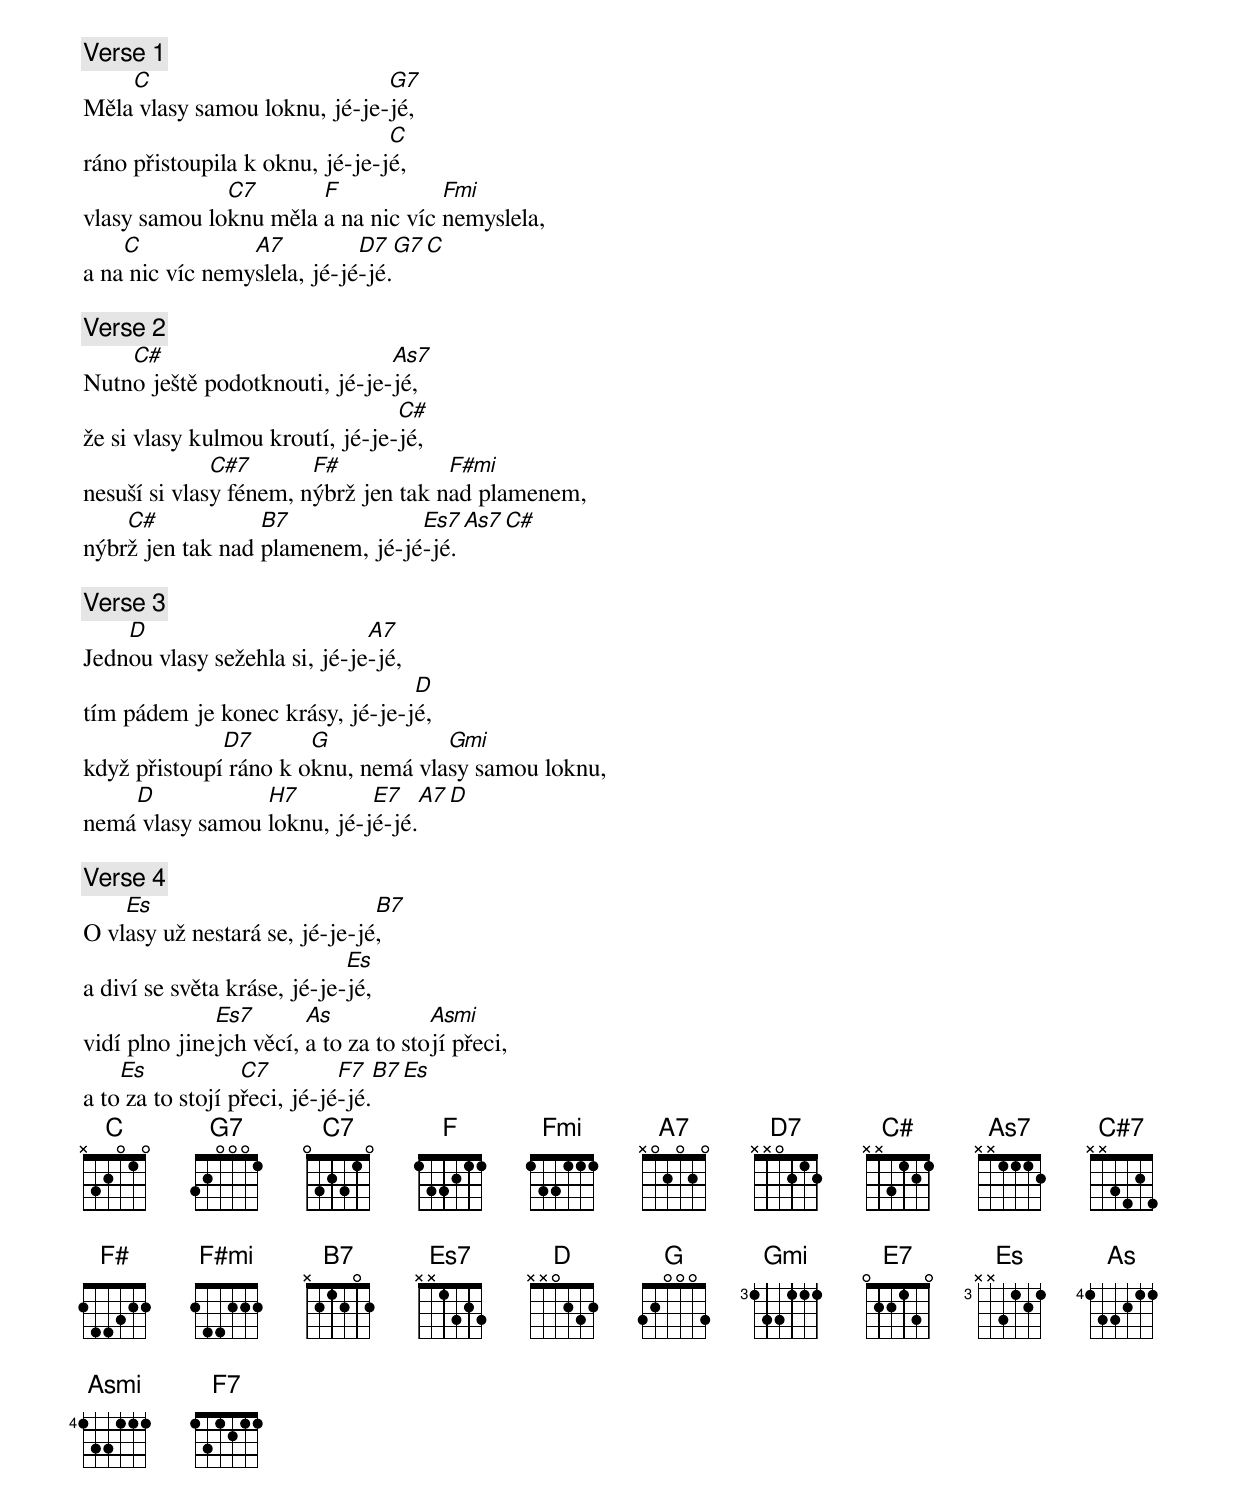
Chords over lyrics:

[Verse 1]
    C                         G7
Měla vlasy samou loknu, jé-je-jé,
                                C
ráno přistoupila k oknu, jé-je-jé,
              C7       F            Fmi
vlasy samou loknu měla a na nic víc nemyslela,
    C            A7          D7   G7     C
a na nic víc nemyslela, jé-jé-jé.

[Verse 2]
    C#                         As7
Nutno ještě podotknouti, jé-je-jé,
                                 C#
že si vlasy kulmou kroutí, jé-je-jé,
              C#7       F#            F#mi
nesuší si vlasy fénem, nýbrž jen tak nad plamenem,
    C#            B7             Es7   As7    C#
nýbrž jen tak nad plamenem, jé-jé-jé.

[Verse 3]
    D                         A7
Jednou vlasy sežehla si, jé-je-jé,
                                 D
tím pádem je konec krásy, jé-je-jé,
              D7       G            Gmi
když přistoupí ráno k oknu, nemá vlasy samou loknu,
    D            H7         E7    A7    D
nemá vlasy samou loknu, jé-jé-jé.

[Verse 4]
    Es                         B7
O vlasy už nestará se, jé-je-jé,
                             Es
a diví se světa kráse, jé-je-jé,
              Es7       As            Asmi
vidí plno jinejch věcí, a to za to stojí přeci,
    Es            C7         F7    B7    Es
a to za to stojí přeci, jé-jé-jé.
